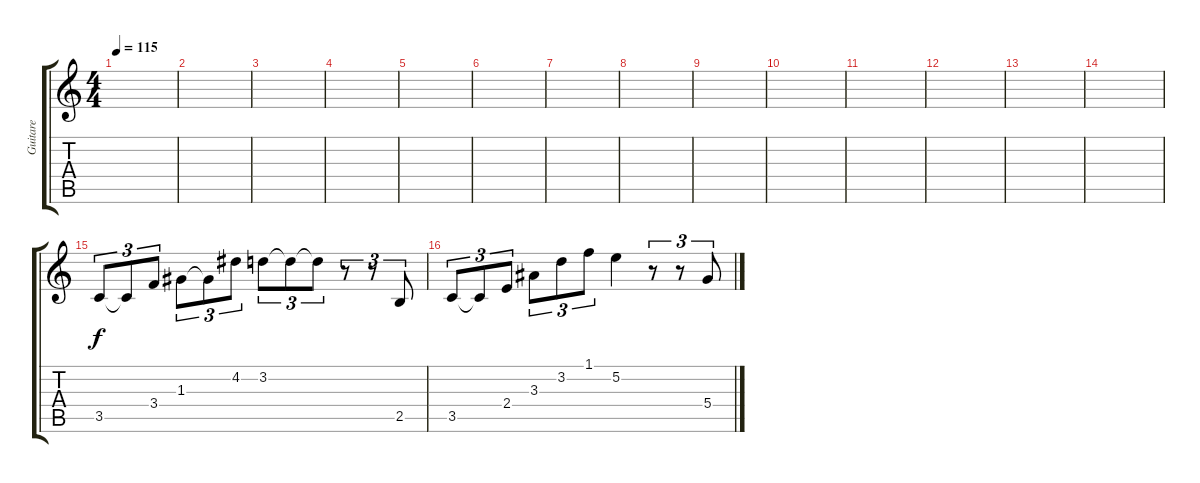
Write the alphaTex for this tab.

\track ("Guitare" "Guitare") {instrument acousticguitarsteel}
\staff {score tabs}
\tuning (E4 B3 G3 D3 A2 E2) {hide}
\ts (4 4)
\tempo 115
\clef g2
\ks c
|
|
|
|
|
|
|
|
|
|
|
|
|
|
3.5.8{tu (3 2)} 3.5{t}.8{tu (3 2)} 3.4.8{tu (3 2)} 1.3.8{tu (3 2)} 1.3{t}.8{tu (3 2)} 4.2.8{tu (3 2)} 3.2.8{tu (3 2)} 3.2{t}.8{tu (3 2)} 3.2{t}.8{tu (3 2)} r.8{tu (3 2)} r.8{tu (3 2)} 2.5.8{tu (3 2)} |
3.5.8{tu (3 2)} 3.5{t}.8{tu (3 2)} 2.4.8{tu (3 2)} 3.3.8{tu (3 2)} 3.2.8{tu (3 2)} 1.1.8{tu (3 2)} 5.2.4 r.8{tu (3 2)} r.8{tu (3 2)} 5.4.8{tu (3 2)}
